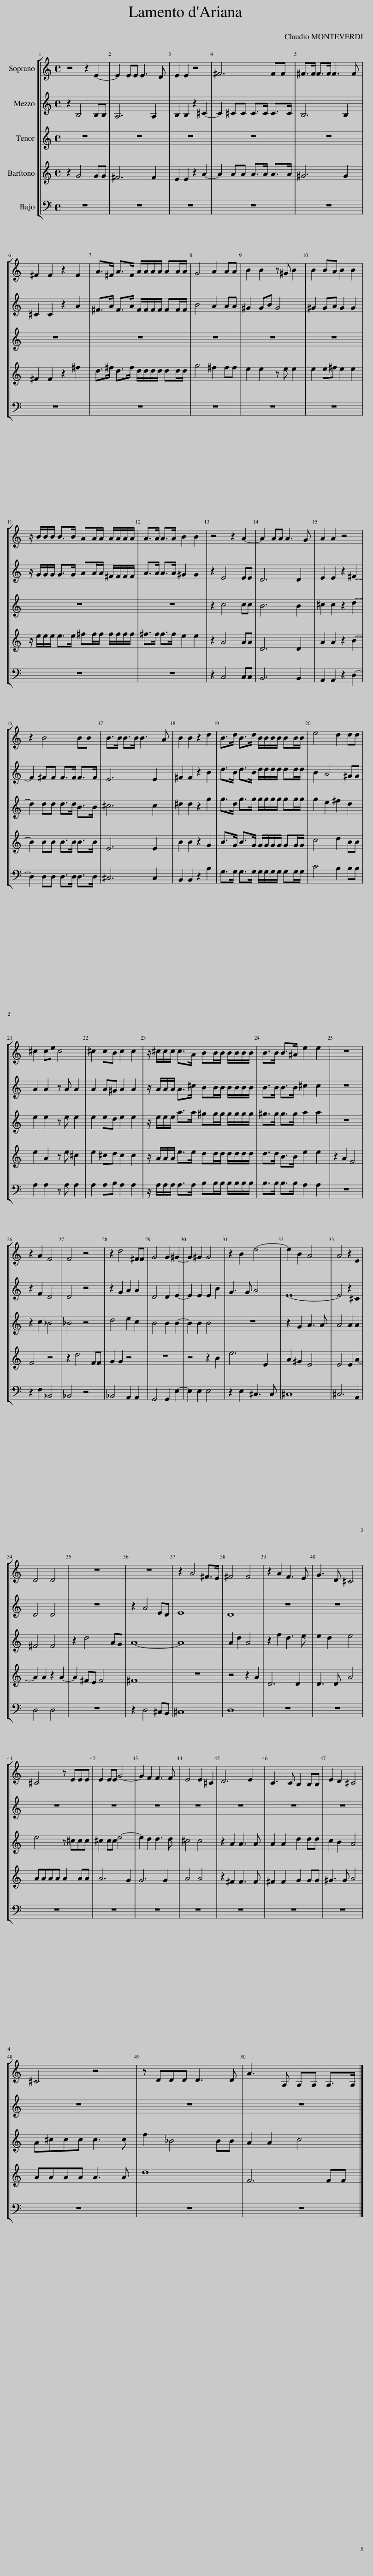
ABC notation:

X:1
%%score [ 1 2 3 4 5 ]
L:1/8
M:4/4
I:linebreak $
K:C
V:1 treble
V:2 treble
V:3 treble transpose=-2
V:4 treble transpose=-7
V:5 bass
V:1
 z4 z2 E2- | E2 EE E3 D | E2 E2 z4 | ^F6 FF | ^F>F F>F F3 F |$ %5
 ^F2 F2 z2 F2 | A>^F A>F A/A/A/A/ AA/A/ | G4 A2 AA | B2 B2 z ^G B2 | B2 BA B2 B2 |$ %10
 z/ B/B/B/ B>B AA/A/ A/A/A/A/ | A>A A>A B2 B2 | z4 z2 A2- | A2 AA A3 G | A2 A2 z4 |$ %15
 z2 B4 BB | B>B B>B B3 A | B2 B2 z2 d2 | B>d B>d B/B/B/B/ BB/B/ | e4 d2 dd |$ %20
 ^c2 ce c4 | ^c2 cB c2 c2 | z/ ^c/c/c/ c>A BB/B/ B/B/B/B/ | B>B B>^A e2 e2 | z8 |$ %25
 z2 A2 F4 | F4 z4 | z2 d4 ^FF | G4 G2 ^G2- | G2 ^G2 G4 | %30
 z2 B2 e4- | e2 B2 A4 | A4 z2 E2 |$ D4 D4 | z8 | %35
 z8 | z2 A4 ^F>E | ^F4 F4 | z2 A2 F3 E | G3 D ^C4 |$ %40
 ^C4 z EEE | E2 EE G4- | G2 F2 F3 F | E4 E2 ^C2 | D6 E2 | %45
 C3 C B,2 B,B, | E2 D2 ^C4 |$ ^C4 z4 | z DDD D3 D | A3 A, A,A, A,>A, |] %50
V:2
 z2 B,4 B,B, | A,6 A,2 | B,2 B,2 z2 ^C2- | C2 ^CC C>C C>C | B,6 B,2 |$ %5
 ^C2 C2 z2 A2 | ^F>A F>A F/F/F/F/ FF/F/ | B4 A2 AA | ^G2 GB G4 | ^G2 GA G2 G2 |$ %10
 z/ G/G/G/ G>G AA/A/ ^F/F/F/F/ | A>A A>A ^G2 G2 | z2 E4 EE | D6 D2 | E2 E2 z2 ^F2- |$ %15
 F2 ^FF F>F F>F | E6 E2 | ^F2 F2 z2 B2 | d>B d>B d/d/d/d/ dd/d/ | B2 A4 ^GG |$ %20
 A2 A2 z A A2 | A2 A^G A2 A2 | z/ A/A/A/ A>^c BB/B/ B/B/B/B/ | B>B B>B ^c2 c2 | z8 |$ %25
 z2 F2 D4 | D4 z4 | z2 G2 A2 A2 | D4 D2 E2- | E2 E2 E2 B2 | %30
 G3 G A4 | E8- | E4 z2 ^C2 |$ D4 D4 | z8 | %35
 z2 A4 ED | E8 | D8 | z8 | z8 |$ %40
 z8 | z8 | z8 | z8 | z8 | %45
 z8 | z8 |$ z8 | z8 | z8 |] %50
V:3
 z8 | z8 | z8 | z8 | z8 |$ %5
 z8 | z8 | z8 | z8 | z8 |$ %10
 z8 | z8 | z2 d4 dd | ^c6 c2 | ^d2 d2 z2 e2- |$ %15
 e2 ee e>e ^c>c | ^d6 d2 | ^e2 e2 z2 a2 | a>e a>a a/a/a/a/ aa/a/ | a2 ^f2 ^g2 e2 |$ %20
 ^f2 f2 z f f2 | ^f2 fe f2 f2 | z/ ^f/f/f/ b>b ^aa/a/ a/a/a/a/ | ^a>a a>a b2 b2 | z8 |$ %25
 z2 d2 c4 | c4 z4 | e4 ^f2 d2 | ^c4 c2 c2- | c2 ^c2 c4 | %30
 z8 | z2 A2 B3 B | B4 B2 B2 |$ ^G4 G4 | z2 e4 BA | %35
 B8- | B8 | B2 e2 B4 | z2 g2 e3 ^f | ^f2 e2 f4 |$ %40
 ^f4 z ^ddd | ^d2 dd ^f4- | f2 e2 e3 e | ^d4 d4 | z2 B2 B3 B | %45
 B2 B2 e2 ee | d2 ^c2 B4 |$ B^ddd d3 d | g2 c4 cc | B2 B2 d4 |] %50
V:4
 z2 d4 dd | ^c6 c2 | B2 B2 z2 e2- | e2 ee e>e e>e | ^d6 d2 |$ %5
 ^c2 c2 z2 ^c'2 | a>^c' a>c' a/a/a/a/ aa/a/ | d'4 ^c'2 c'c' | b2 b2 z b b2 | b2 b^c' b2 b2 |$ %10
 z/ b/b/b/ b>b ^c'c'/c'/ c'/c'/c'/c'/ | ^c'>c' c'>c' b2 b2 | z2 e4 ee | A6 A2 | e2 e2 z2 ^f2- |$ %15
 f2 ^ff f>f f>f | B6 B2 | ^f2 f2 z2 d2 | ^f>d f>d d/d/d/d/ dd/d/ | g4 a2 ^ff |$ %20
 b2 e2 z b ^g2 | b2 ^ga g2 g2 | z/ e/e/e/ b>b aa/a/ a/a/a/a/ | a>a ^f>f b2 b2 | z2 e2 c4 |$ %25
 c4 z4 | z2 a4 cc | d2 d2 z4 | z8 | z4 z2 ^f2 | %30
 b6 B2 | e2 ^d2 B4 | B4 B2 e2- |$ e2 e2 z2 e2- | e2 ^cB c4 | %35
 ^c8 | z8 | z4 z2 e2 | A6 A2 | A3 A e4 |$ %40
 eeee e2 ee | e6 d2 | d6 d2 | e4 e4 | z2 ^c2 c3 c | %45
 ^c2 c2 d2 dd | ^d3 d e4 |$ eeee e3 e | a8 | c6 cc |] %50
V:5
 z8 | z8 | z8 | z8 | z8 |$ %5
 z8 | z8 | z8 | z8 | z8 |$ %10
 z8 | z8 | z2 C,4 C,C, | B,,6 B,,2 | A,,2 A,,2 z2 D,2- |$ %15
 D,2 D,D, D,>D, D,>D, | ^C,6 C,2 | B,,2 B,,2 z2 B,2 | G,>G, G,>G, G,/G,/G,/G,/ G,G,/G,/ | C4 B,2 B,B, |$ %20
 A,2 A,2 z A, A,2 | A,2 A,B, A,2 A,2 | z/ A,/A,/A,/ A,>A, B,B,/B,/ B,/B,/B,/B,/ | B,>B, B,>B, A,2 A,2 | z8 |$ %25
 z2 F,2 _B,,4 | _B,,4 z4 | _B,,4 A,,2 A,,2 | G,,4 G,,2 E,2- | E,2 E,2 E,4 | %30
 z2 E,2 ^C,3 C, | ^C,8 | ^C,6 A,,2 |$ D,4 D,4 | z8 | %35
 z2 D,4 ^C,B,, | ^C,8 | D,8 | z8 | z8 |$ %40
 z8 | z8 | z8 | z8 | z8 | %45
 z8 | z8 |$ z8 | z8 | z8 |] %50
